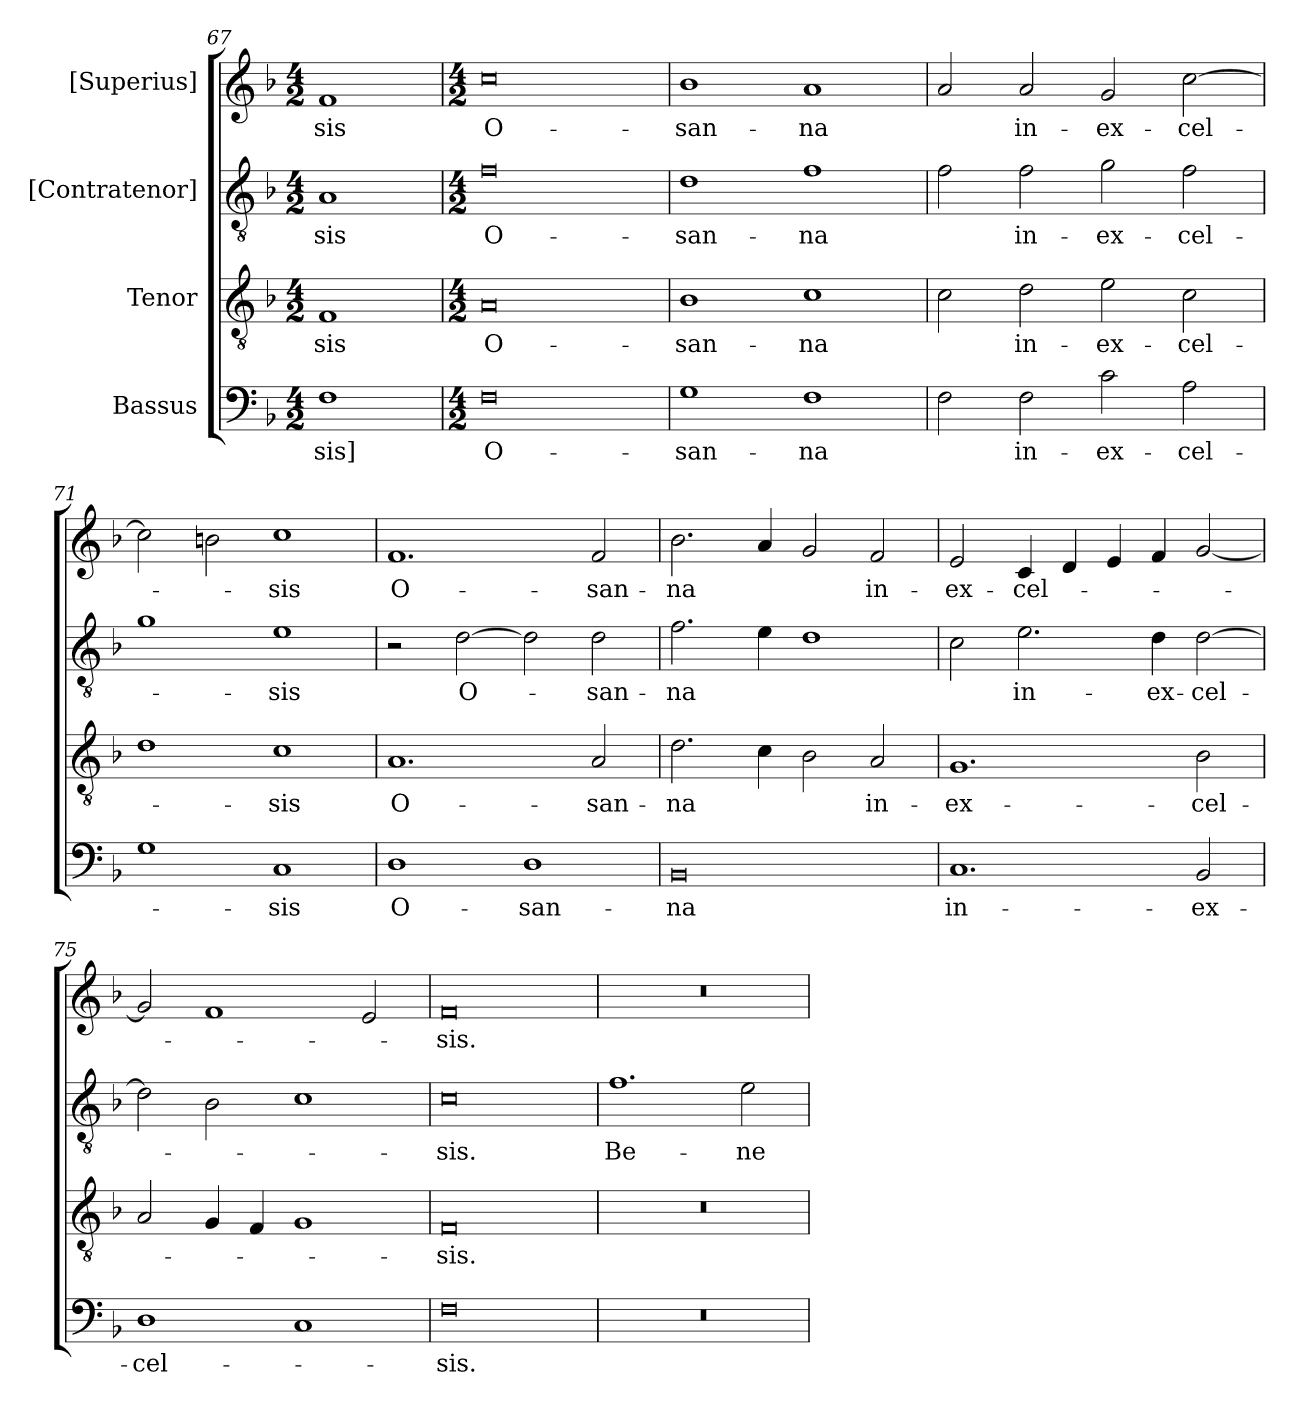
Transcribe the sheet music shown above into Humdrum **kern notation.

**kern	**text	**kern	**text	**kern	**text	**kern	**text
*part4	*part4	*part3	*part3	*part2	*part2	*part1	*part1
*staff4	*staff4	*staff3	*staff3	*staff2	*staff2	*staff1	*staff1
*I"Bassus	*	*I"Tenor	*	*I"[Contratenor]	*	*I"[Superius]	*
*clefF4	*	*clefGv2	*	*clefGv2	*	*clefG2	*
*k[b-]	*	*k[b-]	*	*k[b-]	*	*k[b-]	*
*M4/2	*	*M4/2	*	*M4/2	*	*M4/2	*
=67	=67	=67	=67	=67	=67	=67	=67
1F\	-sis]	1F/	-sis	1A/	-sis	1f/	-sis
=68	=68	=68	=68	=68	=68	=68	=68
*M4/2	*	*M4/2	*	*M4/2	*	*M4/2	*
0F\	O-	0A/	O-	0f\	O-	0cc\	O-
=69	=69	=69	=69	=69	=69	=69	=69
1G\	-san-	1B-\	-san-	1d\	-san-	1b-\	-san-
1F\	-na	1c\	-na	1f\	-na	1a/	-na
=70	=70	=70	=70	=70	=70	=70	=70
2F\	.	2c\	.	2f\	.	2a/	.
2F\	in-	2d\	in-	2f\	in-	2a/	in-
2c\	ex-	2e\	ex-	2g\	ex-	2g/	ex-
2A\	-cel-	2c\	-cel-	2f\	-cel-	[2cc\	-cel-
=71	=71	=71	=71	=71	=71	=71	=71
1G\	.	1d\	.	1g\	.	2cc\]	.
.	.	.	.	.	.	2bn\	.
1C/	-sis	1c\	-sis	1e\	-sis	1cc\	-sis
=72	=72	=72	=72	=72	=72	=72	=72
1D\	O-	1.A/	O-	2r	.	1.f/	O-
.	.	.	.	[2d\	O-	.	.
1D\	-san-	.	.	2d\]	.	.	.
.	.	2A/	-san-	2d\	-san-	2f/	-san-
=73	=73	=73	=73	=73	=73	=73	=73
0BB-/	-na	2.d\	-na	2.f\	-na	2.b-\	-na
.	.	4c\	.	4e\	.	4a/	.
.	.	2B-\	.	1d\	.	2g/	.
.	.	2A/	in-	.	.	2f/	in-
=74	=74	=74	=74	=74	=74	=74	=74
1.C/	in-	1.G/	ex-	2c\	.	2e/	ex-
.	.	.	.	2.e\	in-	4c/	-cel-
.	.	.	.	.	.	4d/	.
.	.	.	.	.	.	4e/	.
.	.	.	.	4d\	ex-	4f/	.
2BB-/	ex-	2B-\	-cel-	[2d\	-cel-	[2g/	.
=75	=75	=75	=75	=75	=75	=75	=75
1D\	-cel-	2A/	.	2d\]	.	2g/]	.
.	.	4G/	.	2B-\	.	1f/	.
.	.	4F/	.	.	.	.	.
1C/	.	1G/	.	1c\	.	.	.
.	.	.	.	.	.	2e/	.
=76	=76	=76	=76	=76	=76	=76	=76
0F\	-sis.	0F/	-sis.	0c\	-sis.	0f/	-sis.
=77	=77	=77	=77	=77	=77	=77	=77
0r	.	0r	.	1.f\	Be-	0r	.
.	.	.	.	2e\	-ne-	.	.
=	=	=	=	=	=	=	=
*-	*-	*-	*-	*-	*-	*-	*-
